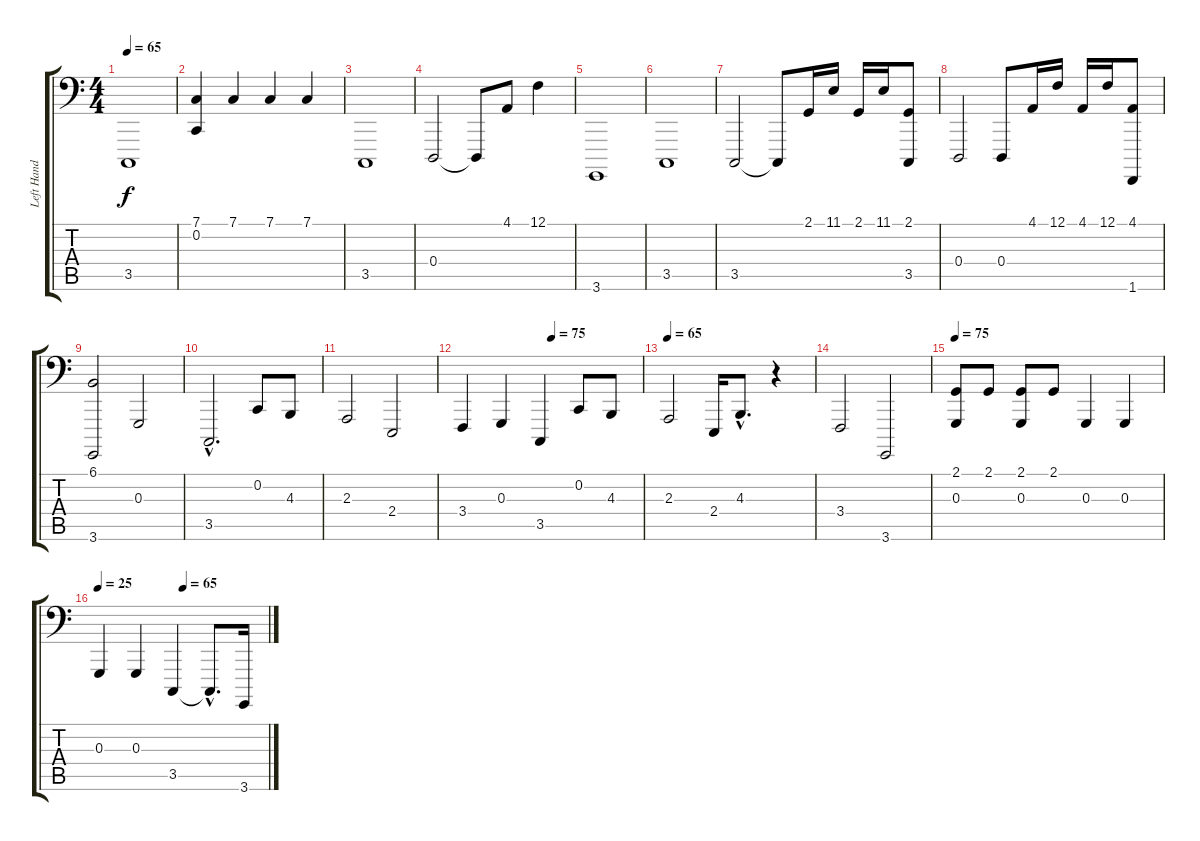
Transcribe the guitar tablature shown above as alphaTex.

\track ("Left Hand" "Left Hand") {instrument acousticgrandpiano}
\staff {score tabs}
\tuning (F2 C2 G1 D1 A0 E0) {hide}
\ts (4 4)
\tempo 65
\clef f4
\ks c
3.5.1{dy f instrument acousticgrandpiano} |
(7.1 0.2).4 7.1.4 7.1.4 7.1.4 |
3.5.1 |
0.4.2 0.4{t}.8 4.1.8 12.1.4 |
3.6.1 |
3.5.1 |
3.5.2 3.5{t}.8 2.1.16 11.1.16 2.1.16 11.1.16 (2.1 3.5).8 |
0.4.2 0.4.8 4.1.16 12.1.16 4.1.16 12.1.16 (4.1 1.6).8 |
(6.1 3.6).2 0.3.2 |
3.5{hac}.2{d} 0.2.8 4.3.8 |
2.3.2 2.4.2 |
\tempo (75 0.5)
3.4.4 0.3.4 3.5.4 0.2.8 4.3.8 |
\tempo 65
2.3.2 2.4.16 4.3{hac}.8{d} r.4 |
3.4.2 3.6.2 |
\tempo 75
(2.1 0.3).8 2.1.8 (2.1 0.3).8 2.1.8 0.3.4 0.3.4 |
\tempo 25
\tempo (65 0.5)
0.3.4 0.3.4 3.5.4 3.5{hac t}.8{d} 3.6.16
